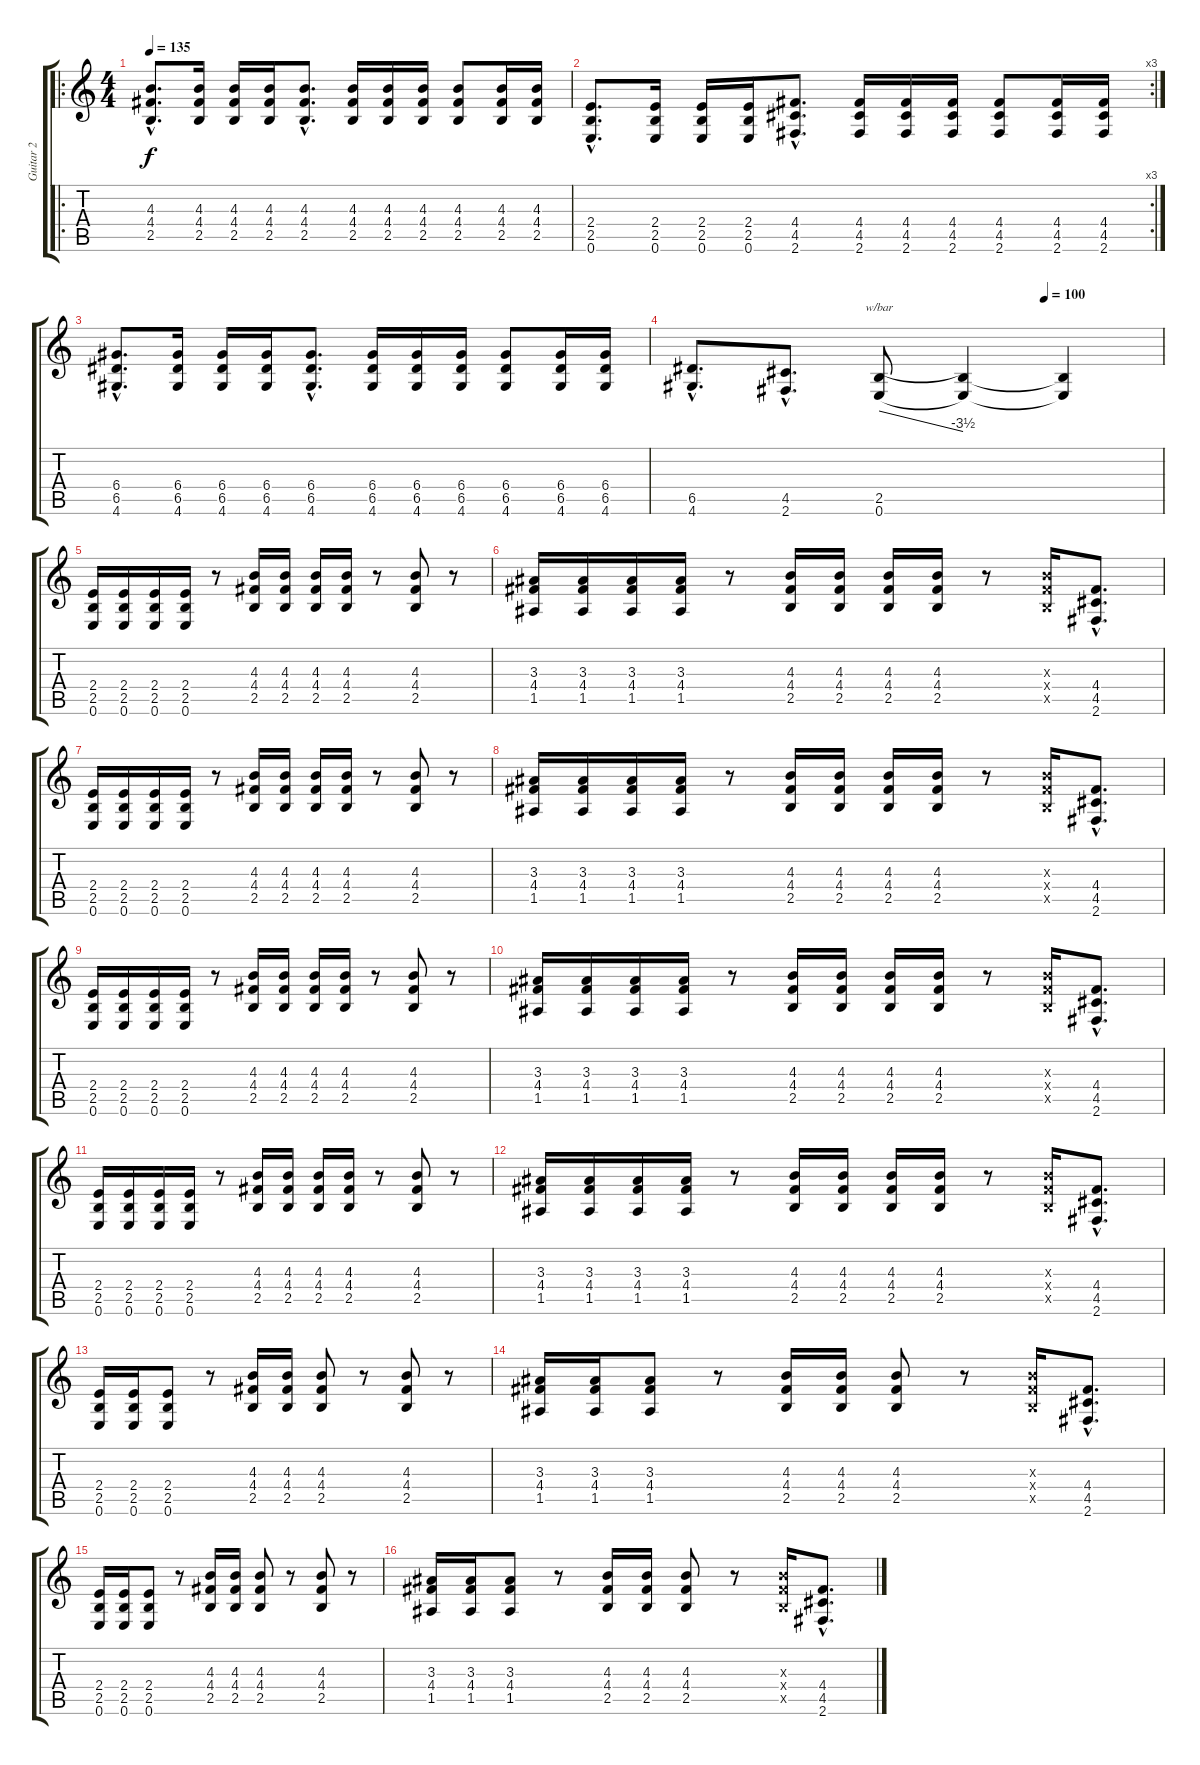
\track ("Guitar 2" "Guitar 2") {instrument distortionguitar}
\staff {score tabs}
\tuning (E4 B3 G3 D3 A2 E2) {hide}
\ro
\ts (4 4)
\tempo 135
\clef g2
\ks c
(4.3{hac} 4.4{hac} 2.5{hac}).8{d dy f} (4.3 4.4 2.5).16 (4.3 4.4 2.5).16 (4.3 4.4 2.5).16 (4.3{hac} 4.4{hac} 2.5{hac}).8{d} (4.3 4.4 2.5).16 (4.3 4.4 2.5).16 (4.3 4.4 2.5).16 (4.3 4.4 2.5).8 (4.3 4.4 2.5).16 (4.3 4.4 2.5).16 |
\rc 3
(2.4{hac} 2.5{hac} 0.6{hac}).8{d} (2.4 2.5 0.6).16 (2.4 2.5 0.6).16 (2.4 2.5 0.6).16 (4.4{hac} 4.5{hac} 2.6{hac}).8{d} (4.4 4.5 2.6).16 (4.4 4.5 2.6).16 (4.4 4.5 2.6).16 (4.4 4.5 2.6).8 (4.4 4.5 2.6).16 (4.4 4.5 2.6).16 |
(6.4{hac} 6.5{hac} 4.6{hac}).8{d} (6.4 6.5 4.6).16 (6.4 6.5 4.6).16 (6.4 6.5 4.6).16 (6.4{hac} 6.5{hac} 4.6{hac}).8{d} (6.4 6.5 4.6).16 (6.4 6.5 4.6).16 (6.4 6.5 4.6).16 (6.4 6.5 4.6).8 (6.4 6.5 4.6).16 (6.4 6.5 4.6).16 |
\tempo (100 0.75)
(6.5{hac} 4.6{hac}).8{d} (4.5{hac} 2.6{hac}).8{d} (2.5 0.6).8{tbe (dive default 0 0 60 -14)} (2.5{t} 0.6{t}).4 (2.5{t} 0.6{t}).4 |
(2.4 2.5 0.6).16 (2.4 2.5 0.6).16 (2.4 2.5 0.6).16 (2.4 2.5 0.6).16 r.8 (4.3 4.4 2.5).16 (4.3 4.4 2.5).16 (4.3 4.4 2.5).16 (4.3 4.4 2.5).16 r.8 (4.3 4.4 2.5).8 r.8 |
(3.3 4.4 1.5).16 (3.3 4.4 1.5).16 (3.3 4.4 1.5).16 (3.3 4.4 1.5).16 r.8 (4.3 4.4 2.5).16 (4.3 4.4 2.5).16 (4.3 4.4 2.5).16 (4.3 4.4 2.5).16 r.8 (4.3{x} 4.4{x} 2.5{x}).16 (4.4{hac} 4.5{hac} 2.6{hac}).8{d} |
(2.4 2.5 0.6).16 (2.4 2.5 0.6).16 (2.4 2.5 0.6).16 (2.4 2.5 0.6).16 r.8 (4.3 4.4 2.5).16 (4.3 4.4 2.5).16 (4.3 4.4 2.5).16 (4.3 4.4 2.5).16 r.8 (4.3 4.4 2.5).8 r.8 |
(3.3 4.4 1.5).16 (3.3 4.4 1.5).16 (3.3 4.4 1.5).16 (3.3 4.4 1.5).16 r.8 (4.3 4.4 2.5).16 (4.3 4.4 2.5).16 (4.3 4.4 2.5).16 (4.3 4.4 2.5).16 r.8 (4.3{x} 4.4{x} 2.5{x}).16 (4.4{hac} 4.5{hac} 2.6{hac}).8{d} |
(2.4 2.5 0.6).16 (2.4 2.5 0.6).16 (2.4 2.5 0.6).16 (2.4 2.5 0.6).16 r.8 (4.3 4.4 2.5).16 (4.3 4.4 2.5).16 (4.3 4.4 2.5).16 (4.3 4.4 2.5).16 r.8 (4.3 4.4 2.5).8 r.8 |
(3.3 4.4 1.5).16 (3.3 4.4 1.5).16 (3.3 4.4 1.5).16 (3.3 4.4 1.5).16 r.8 (4.3 4.4 2.5).16 (4.3 4.4 2.5).16 (4.3 4.4 2.5).16 (4.3 4.4 2.5).16 r.8 (4.3{x} 4.4{x} 2.5{x}).16 (4.4{hac} 4.5{hac} 2.6{hac}).8{d} |
(2.4 2.5 0.6).16 (2.4 2.5 0.6).16 (2.4 2.5 0.6).16 (2.4 2.5 0.6).16 r.8 (4.3 4.4 2.5).16 (4.3 4.4 2.5).16 (4.3 4.4 2.5).16 (4.3 4.4 2.5).16 r.8 (4.3 4.4 2.5).8 r.8 |
(3.3 4.4 1.5).16 (3.3 4.4 1.5).16 (3.3 4.4 1.5).16 (3.3 4.4 1.5).16 r.8 (4.3 4.4 2.5).16 (4.3 4.4 2.5).16 (4.3 4.4 2.5).16 (4.3 4.4 2.5).16 r.8 (4.3{x} 4.4{x} 2.5{x}).16 (4.4{hac} 4.5{hac} 2.6{hac}).8{d} |
(2.4 2.5 0.6).16 (2.4 2.5 0.6).16 (2.4 2.5 0.6).8 r.8 (4.3 4.4 2.5).16 (4.3 4.4 2.5).16 (4.3 4.4 2.5).8 r.8 (4.3 4.4 2.5).8 r.8 |
(3.3 4.4 1.5).16 (3.3 4.4 1.5).16 (3.3 4.4 1.5).8 r.8 (4.3 4.4 2.5).16 (4.3 4.4 2.5).16 (4.3 4.4 2.5).8 r.8 (4.3{x} 4.4{x} 2.5{x}).16 (4.4{hac} 4.5{hac} 2.6{hac}).8{d} |
(2.4 2.5 0.6).16 (2.4 2.5 0.6).16 (2.4 2.5 0.6).8 r.8 (4.3 4.4 2.5).16 (4.3 4.4 2.5).16 (4.3 4.4 2.5).8 r.8 (4.3 4.4 2.5).8 r.8 |
(3.3 4.4 1.5).16 (3.3 4.4 1.5).16 (3.3 4.4 1.5).8 r.8 (4.3 4.4 2.5).16 (4.3 4.4 2.5).16 (4.3 4.4 2.5).8 r.8 (4.3{x} 4.4{x} 2.5{x}).16 (4.4{hac} 4.5{hac} 2.6{hac}).8{d}
